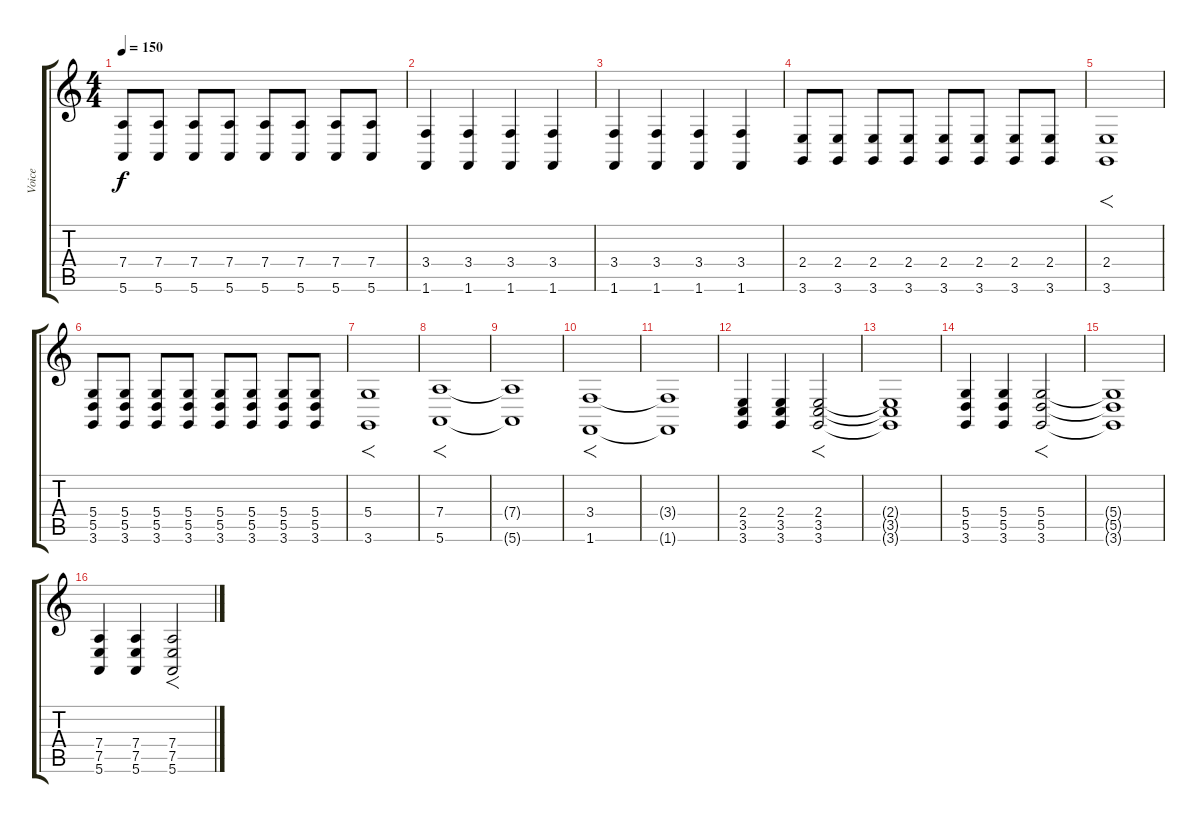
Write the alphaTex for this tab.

\track ("Voice" "Voice") {instrument stringensemble2}
\staff {score tabs}
\tuning (E4 B3 G3 D3 A2 E2) {hide}
\ts (4 4)
\tempo 150
\clef g2
\ks c
(7.4 5.6).8{dy f} (7.4 5.6).8 (7.4 5.6).8 (7.4 5.6).8 (7.4 5.6).8 (7.4 5.6).8 (7.4 5.6).8 (7.4 5.6).8 |
(3.4 1.6).4 (3.4 1.6).4 (3.4 1.6).4 (3.4 1.6).4 |
(3.4 1.6).4 (3.4 1.6).4 (3.4 1.6).4 (3.4 1.6).4 |
(2.4 3.6).8 (2.4 3.6).8 (2.4 3.6).8 (2.4 3.6).8 (2.4 3.6).8 (2.4 3.6).8 (2.4 3.6).8 (2.4 3.6).8 |
(2.4 3.6).1{f} |
(5.4 5.5 3.6).8 (5.4 5.5 3.6).8 (5.4 5.5 3.6).8 (5.4 5.5 3.6).8 (5.4 5.5 3.6).8 (5.4 5.5 3.6).8 (5.4 5.5 3.6).8 (5.4 5.5 3.6).8 |
(5.4 3.6).1{f} |
(7.4 5.6).1{f} |
(7.4{t} 5.6{t}).1 |
(3.4 1.6).1{f} |
(3.4{t} 1.6{t}).1 |
(2.4 3.5 3.6).4 (2.4 3.5 3.6).4 (2.4 3.5 3.6).2{f} |
(2.4{t} 3.5{t} 3.6{t}).1 |
(5.4 5.5 3.6).4 (5.4 5.5 3.6).4 (5.4 5.5 3.6).2{f} |
(5.4{t} 5.5{t} 3.6{t}).1 |
(7.4 7.5 5.6).4 (7.4 7.5 5.6).4 (7.4 7.5 5.6).2{f}
